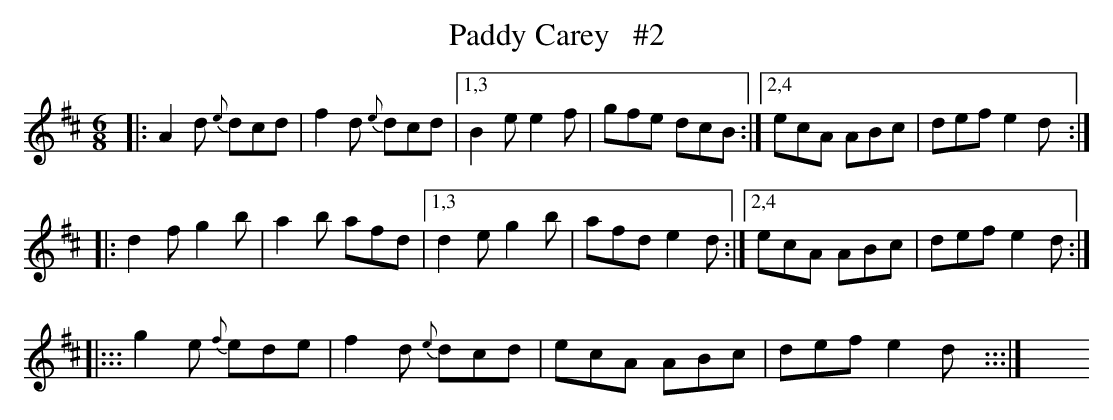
X:1
T: Paddy Carey   #2
M: 6/8
L: 1/8
K: D
|: A2d {e}dcd | f2d {e}dcd |[1,3 B2e e2f | gfe dcB :|[2,4 ecA ABc | def e2d :|
|: d2f g2b | a2b afd |[1,3 d2e g2b | afd e2d :|[2,4 ecA ABc | def e2d :|
|::: g2e {f}ede | f2d {e}dcd | ecA ABc | def e2d y:::| y6 y6 y6 y6 y6 y6
